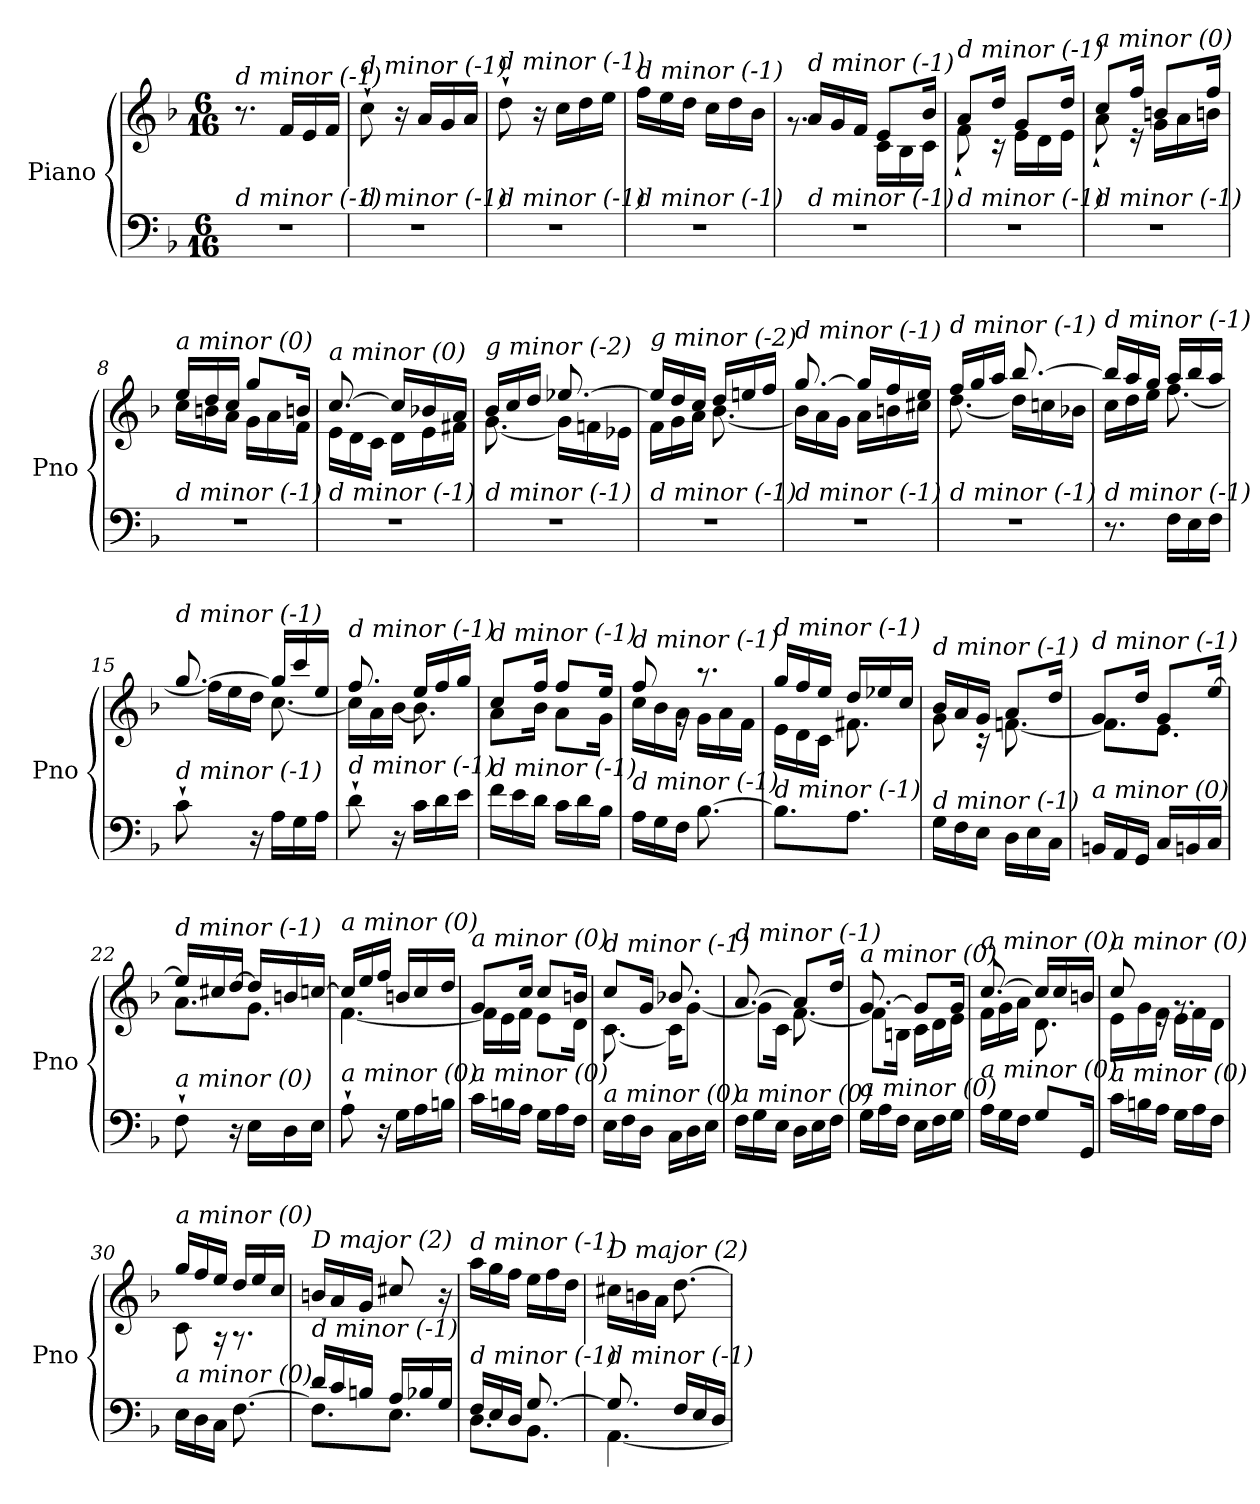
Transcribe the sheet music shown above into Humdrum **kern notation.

**kern	**kern
*part1	*part1
*staff2	*staff1
*I"Piano	*
*I'Pno	*
*clefF4	*clefG2
*k[b-]	*k[b-]
*M6/16	*M6/16
=1	=1
!	!LO:TX:i:t=d minor (-1)
!LO:TX:i:t=d minor (-1)	!
4.r	8.r
.	16f/LL
.	16e/
.	16f/JJ
=2	=2
!	!LO:TX:i:t=d minor (-1)
!LO:TX:i:t=d minor (-1)	!
4.r	8cc`\
.	16r
.	16a/LL
.	16g/
.	16a/JJ
=3	=3
!	!LO:TX:i:t=d minor (-1)
!LO:TX:i:t=d minor (-1)	!
4.r	8dd`\
.	16r
.	16cc\LL
.	16dd\
.	16ee\JJ
=4	=4
!	!LO:TX:i:t=d minor (-1)
!LO:TX:i:t=d minor (-1)	!
4.r	16ff\LL
.	16ee\
.	16dd\JJ
.	16cc\LL
.	16dd\
.	16b-\JJ
=5	=5
*	*^
!	!LO:TX:i:t=d minor (-1)	!
!LO:TX:i:t=d minor (-1)	!	!
4.r	16a/LL	8.rg
.	16g/	.
.	16f/JJ	.
.	8e/L	16c\LL
.	.	16B-\
.	16b-/Jk	16c\JJ
=6	=6	=6
!	!LO:TX:i:t=d minor (-1)	!
!LO:TX:i:t=d minor (-1)	!	!
4.r	8a/L	8f`\
.	16dd/Jk	16r
.	8g/L	16e\LL
.	.	16d\
.	16dd/Jk	16e\JJ
=7	=7	=7
!	!LO:TX:i:t=a minor (0)	!
!LO:TX:i:t=d minor (-1)	!	!
4.r	8cc/L	8a`\
.	16ff/Jk	16r
.	8bn/L	16g\LL
.	.	16a\
.	16ff/Jk	16bn\JJ
!!LO:LB:g=z	!!
=8	=8	=8
!	!LO:TX:i:t=a minor (0)	!
!LO:TX:i:t=d minor (-1)	!	!
4.r	16ee/LL	16cc\LL
.	16dd/	16bn\
.	16cc/JJ	16a\JJ
.	8gg/L	16g\LL
.	.	16a\
.	16bn/Jk	16f\JJ
=9	=9	=9
!	!LO:TX:i:t=a minor (0)	!
!LO:TX:i:t=d minor (-1)	!	!
4.r	[8.cc/	16e\LL
.	.	16d\
.	.	16c\JJ
.	16cc/LL]	16d\LL
.	16b-X/	16e\
.	16a/JJ	16f#X\JJ
=10	=10	=10
!	!LO:TX:i:t=g minor (-2)	!
!LO:TX:i:t=d minor (-1)	!	!
4.r	16b-/LL	[8.g\
.	16cc/	.
.	16dd/JJ	.
.	[8.ee-X/	16g\LL]
.	.	16fn\
.	.	16e-X\JJ
=11	=11	=11
!	!LO:TX:i:t=g minor (-2)	!
!LO:TX:i:t=d minor (-1)	!	!
4.r	16ee-/LL]	16f\LL
.	16dd/	16g\
.	16cc/JJ	16a\JJ
.	16dd/LL	[8.b-\
.	16een/	.
.	16ff/JJ	.
=12	=12	=12
!	!LO:TX:i:t=d minor (-1)	!
!LO:TX:i:t=d minor (-1)	!	!
4.r	[8.gg/	16b-\LL]
.	.	16a\
.	.	16g\JJ
.	16gg/LL]	16a\LL
.	16ff/	16bn\
.	16ee/JJ	16cc#X\JJ
=13	=13	=13
!	!LO:TX:i:t=d minor (-1)	!
!LO:TX:i:t=d minor (-1)	!	!
4.r	16ff/LL	[8.dd\
.	16gg/	.
.	16aa/JJ	.
.	[8.bb-/	16dd\LL]
.	.	16ccn\
.	.	16b-X\JJ
!!LO:LB:g=z	!!
=14	=14	=14
!	!LO:TX:i:t=d minor (-1)	!
!LO:TX:i:t=d minor (-1)	!	!
8.r	16bb-/LL]	16cc\LL
.	16aa/	16dd\
.	16gg/JJ	16ee\JJ
16F\LL	16aa/LL	[8.ff\
16E\	16bb-/	.
16F\JJ	16aa/JJ	.
=15	=15	=15
!	!LO:TX:i:t=d minor (-1)	!
!LO:TX:i:t=d minor (-1)	!	!
8c`\	[8.gg/	16ff\LL]
.	.	16ee\
16r	.	16dd\JJ
16A\LL	16gg/LL]	[8.cc\
16G\	16ccc/	.
16A\JJ	16ee/JJ	.
=16	=16	=16
!	!LO:TX:i:t=d minor (-1)	!
!LO:TX:i:t=d minor (-1)	!	!
8d`\	8.ff/	16cc\LL]
.	.	16a\
16r	.	[16b-\JJ
16c\LL	16ee/LL	8.b-\]
16d\	16ff/	.
16e\JJ	16gg/JJ	.
=17	=17	=17
!	!LO:TX:i:t=d minor (-1)	!
!LO:TX:i:t=d minor (-1)	!	!
16f\LL	8cc/L	8a\L
16e\	.	.
16d\JJ	16ff/Jk	16b-\Jk
16c\LL	8ff/L	8a\L
16d\	.	.
16B-\JJ	16ee/Jk	16g\Jk
=18	=18	=18
!	!LO:TX:i:t=d minor (-1)	!
!LO:TX:i:t=d minor (-1)	!	!
16A\LL	8ff/	16cc\LL
16G\	.	16b-\
16F\JJ	16rg	16a\JJ
[8.B-\	8.r	16g\LL
.	.	16a\
.	.	16f\JJ
=19	=19	=19
!	!LO:TX:i:t=d minor (-1)	!
!LO:TX:i:t=d minor (-1)	!	!
8.B-\L]	16gg/LL	16e\LL
.	16ff/	16d\
.	16ee/JJ	16c\JJ
8.A\J	16dd/LL	8.f#X\
.	16ee-X/	.
.	16cc/JJ	.
!!LO:LB:g=z	!!
=20	=20	=20
!	!LO:TX:i:t=d minor (-1)	!
!LO:TX:i:t=d minor (-1)	!	!
16G\LL	16b-/LL	8g\
16F\	16a/	.
16E\JJ	16g/JJ	16r
16D\LL	8a/L	[8.fn\
16E\	.	.
16C\JJ	16dd/Jk	.
=21	=21	=21
!	!LO:TX:i:t=d minor (-1)	!
!LO:TX:i:t=a minor (0)	!	!
16BBn/LL	8g/L	8.f\L]
16AA/	.	.
16GG/JJ	16dd/Jk	.
16C/LL	8g/L	8.e\J
16BBn/	.	.
16C/JJ	[16ee/Jk	.
=22	=22	=22
!	!LO:TX:i:t=d minor (-1)	!
!LO:TX:i:t=a minor (0)	!	!
8F`\	16ee/LL]	8.a\L
.	16cc#X/	.
16r	[16dd/JJ	.
16E\LL	16dd/LL]	8.g\J
16D\	16bn/	.
16E\JJ	[16ccn/JJ	.
=23	=23	=23
!	!LO:TX:i:t=a minor (0)	!
!LO:TX:i:t=a minor (0)	!	!
8A`\	16cc/LL]	[4.f\
.	16ee/	.
16r	16ff/JJ	.
16G\LL	16bn/LL	.
16A\	16cc/	.
16Bn\JJ	16dd/JJ	.
=24	=24	=24
!	!LO:TX:i:t=a minor (0)	!
!LO:TX:i:t=a minor (0)	!	!
16c\LL	8g/L	16f\LL]
16Bn\	.	16e\
16A\JJ	16cc/Jk	16f\JJ
16G\LL	8cc/L	8e\L
16A\	.	.
16F\JJ	16bn/Jk	16d\Jk
=25	=25	=25
!	!LO:TX:i:t=d minor (-1)	!
!LO:TX:i:t=a minor (0)	!	!
16E\LL	8cc/L	[8.c\
16F\	.	.
16D\JJ	16g/Jk	.
16C\LL	8.b-X/	16c\KL]
16D\	.	[8g\J
16E\JJ	.	.
!!LO:LB:g=z	!!
=26	=26	=26
!	!LO:TX:i:t=d minor (-1)	!
!LO:TX:i:t=a minor (0)	!	!
16F\LL	[8.a/	8g\L]
16G\	.	.
16E\JJ	.	16c\Jk
16D\LL	8a/L]	[8.f\
16E\	.	.
16F\JJ	16dd/Jk	.
=27	=27	=27
!	!LO:TX:i:t=a minor (0)	!
!LO:TX:i:t=a minor (0)	!	!
16G\LL	[8.g/	8f\L]
16A\	.	.
16F\JJ	.	16Bn\Jk
16E\LL	8g/L]	16c\LL
16F\	.	16d\
16G\JJ	16g/Jk	16e\JJ
=28	=28	=28
!	!LO:TX:i:t=a minor (0)	!
!LO:TX:i:t=a minor (0)	!	!
16A\LL	[8.cc/	16f\LL
16G\	.	16g\
16F\JJ	.	16a\JJ
8G\L	16cc/LL]	8.d\
.	16cc/	.
16GG/Jk	16bn/JJ	.
=29	=29	=29
!	!LO:TX:i:t=a minor (0)	!
!LO:TX:i:t=a minor (0)	!	!
16c\LL	8cc/	16e\LL
16Bn\	.	16g\
16A\JJ	16re	16f\JJ
16G\LL	8.rg	16e\LL
16A\	.	16f\
16F\JJ	.	16d\JJ
=30	=30	=30
!	!LO:TX:i:t=a minor (0)	!
!LO:TX:i:t=a minor (0)	!	!
16E\LL	16gg/LL	8c\
16D\	16ff/	.
16C\JJ	16ee/JJ	16r
[8.F\	16dd/LL	8.r
.	16ee/	.
.	16cc/JJ	.
*	*v	*v
=31	=31
*^	*
!	!	!LO:TX:i:t=D major (2)
!LO:TX:i:t=d minor (-1)	!	!
16d/LL	8.F\L]	16bn/LL
16c/	.	16a/
16Bn/JJ	.	16g/JJ
16A/LL	8.E\J	8cc#X/
16B-X/	.	.
16G/JJ	.	16r
!!LO:PB:g=z
=32	=32	=32
!	!	!LO:TX:i:t=d minor (-1)
!LO:TX:i:t=d minor (-1)	!	!
16F/LL	8.D\L	16aa\LL
16E/	.	16gg\
16D/JJ	.	16ff\JJ
[8.G/	8.BB-\J	16ee\LL
.	.	16ff\
.	.	16dd\JJ
=33	=33	=33
!	!	!LO:TX:i:t=D major (2)
!LO:TX:i:t=d minor (-1)	!	!
8.G/]	[4.AA\	16cc#X\LL
.	.	16bn\
.	.	16a\JJ
16F/LL	.	[8.dd\
16E/	.	.
16D/JJ	.	.
*v	*v	*
=	=
*-	*-
